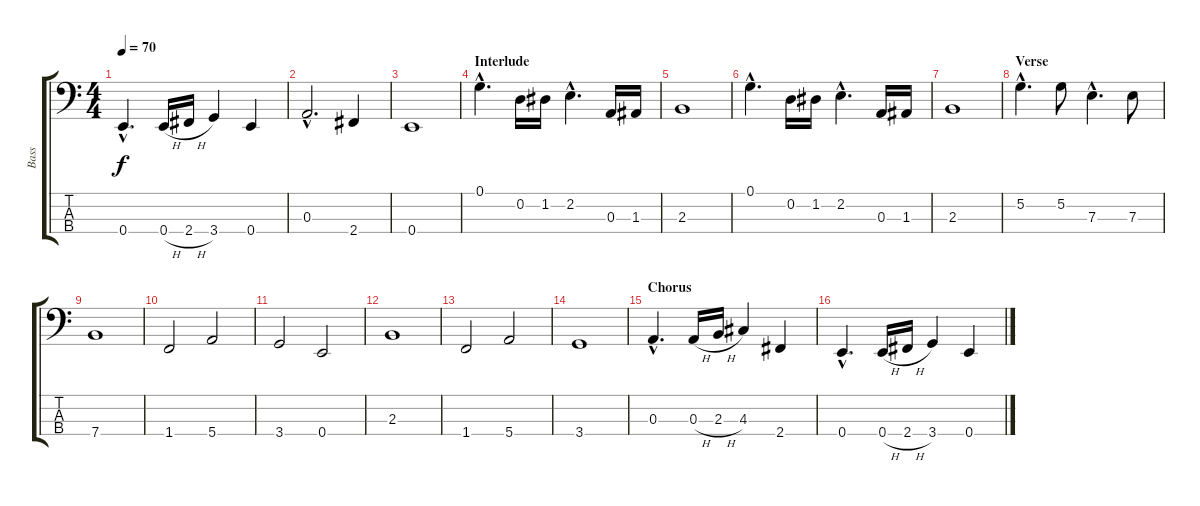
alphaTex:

\track ("Bass" "Bass") {instrument electricbassfinger}
\staff {score tabs}
\tuning (G2 D2 A1 E1) {hide}
\ts (4 4)
\tempo 70
\clef f4
\ks c
0.4{hac}.4{d dy f} 0.4{h}.16 2.4{h}.16 3.4.4 0.4.4 |
0.3{hac}.2{d} 2.4.4 |
0.4.1 |
\section ("" "Interlude")
0.1{hac}.4{d} 0.2.16 1.2.16 2.2{hac}.4{d} 0.3.16 1.3.16 |
2.3.1 |
0.1{hac}.4{d} 0.2.16 1.2.16 2.2{hac}.4{d} 0.3.16 1.3.16 |
2.3.1 |
\section ("" "Verse")
5.2{hac}.4{d} 5.2.8 7.3{hac}.4{d} 7.3.8 |
7.4.1 |
1.4.2 5.4.2 |
3.4.2 0.4.2 |
2.3.1 |
1.4.2 5.4.2 |
3.4.1 |
\section ("" "Chorus")
0.3{hac}.4{d} 0.3{h}.16 2.3{h}.16 4.3.4 2.4.4 |
0.4{hac}.4{d} 0.4{h}.16 2.4{h}.16 3.4.4 0.4.4
